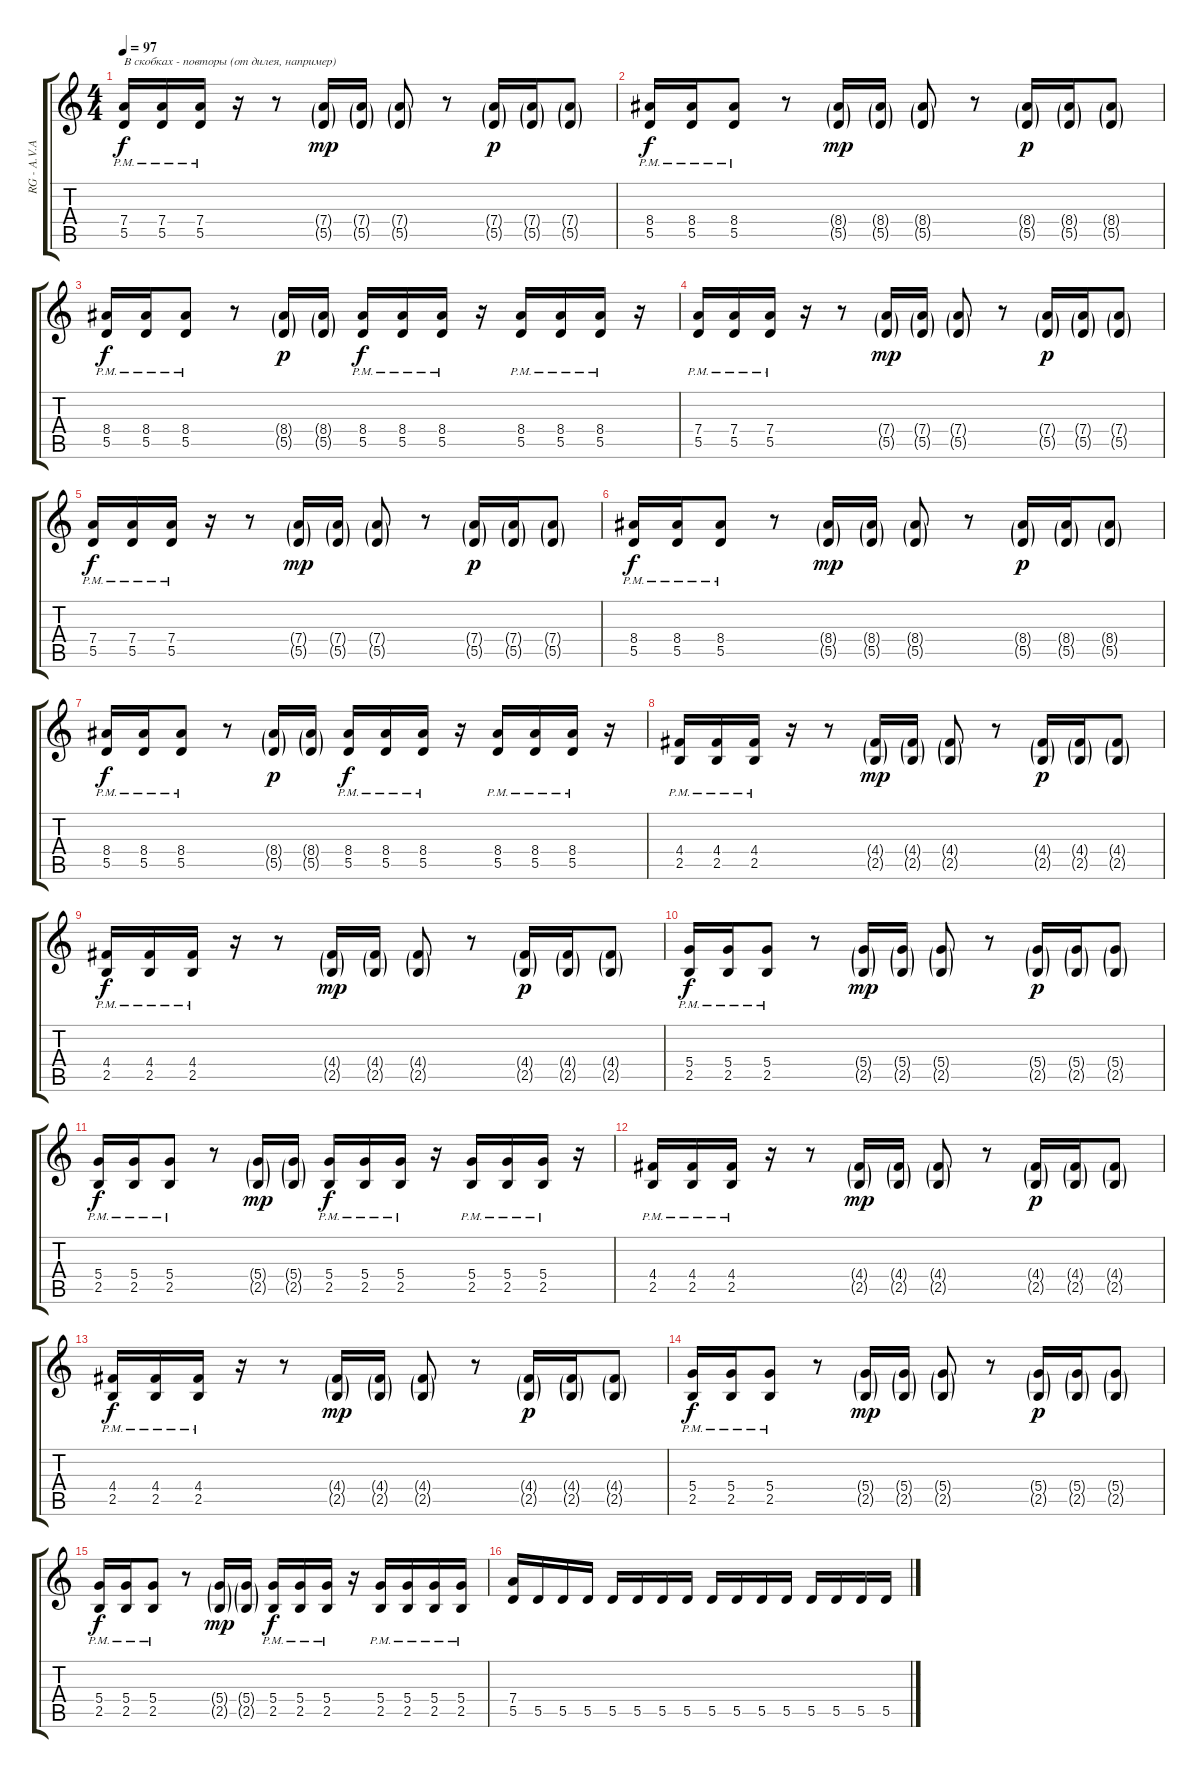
\track ("RG - tamonoff" "RG - A.V.A") {instrument distortionguitar}
\staff {score tabs}
\tuning (E4 B3 G3 D3 A2 E2) {hide}
\ts (4 4)
\tempo 97
\clef g2
\ks c
(7.4{pm} 5.5{pm}).16{txt "В скобках - повторы (от дилея, например)" dy f} (7.4{pm} 5.5{pm}).16 (7.4{pm} 5.5{pm}).16 r.16 r.8 (7.4{g} 5.5{g}).16{dy mp} (7.4{g} 5.5{g}).16 (7.4{g} 5.5{g}).8 r.8 (7.4{g} 5.5{g}).16{dy p} (7.4{g} 5.5{g}).16 (7.4{g} 5.5{g}).8 |
(8.4{pm} 5.5{pm}).16{dy f} (8.4{pm} 5.5{pm}).16 (8.4{pm} 5.5{pm}).8 r.8 (8.4{g} 5.5{g}).16{dy mp} (8.4{g} 5.5{g}).16 (8.4{g} 5.5{g}).8 r.8 (8.4{g} 5.5{g}).16{dy p} (8.4{g} 5.5{g}).16 (8.4{g} 5.5{g}).8 |
(8.4{pm} 5.5{pm}).16{dy f} (8.4{pm} 5.5{pm}).16 (8.4{pm} 5.5{pm}).8 r.8 (8.4{g} 5.5{g}).16{dy p} (8.4{g} 5.5{g}).16 (8.4{pm} 5.5{pm}).16{dy f} (8.4{pm} 5.5{pm}).16 (8.4{pm} 5.5{pm}).16 r.16 (8.4{pm} 5.5{pm}).16 (8.4{pm} 5.5{pm}).16 (8.4{pm} 5.5{pm}).16 r.16 |
(7.4{pm} 5.5{pm}).16 (7.4{pm} 5.5{pm}).16 (7.4{pm} 5.5{pm}).16 r.16 r.8 (7.4{g} 5.5{g}).16{dy mp} (7.4{g} 5.5{g}).16 (7.4{g} 5.5{g}).8 r.8 (7.4{g} 5.5{g}).16{dy p} (7.4{g} 5.5{g}).16 (7.4{g} 5.5{g}).8 |
(7.4{pm} 5.5{pm}).16{dy f} (7.4{pm} 5.5{pm}).16 (7.4{pm} 5.5{pm}).16 r.16 r.8 (7.4{g} 5.5{g}).16{dy mp} (7.4{g} 5.5{g}).16 (7.4{g} 5.5{g}).8 r.8 (7.4{g} 5.5{g}).16{dy p} (7.4{g} 5.5{g}).16 (7.4{g} 5.5{g}).8 |
(8.4{pm} 5.5{pm}).16{dy f} (8.4{pm} 5.5{pm}).16 (8.4{pm} 5.5{pm}).8 r.8 (8.4{g} 5.5{g}).16{dy mp} (8.4{g} 5.5{g}).16 (8.4{g} 5.5{g}).8 r.8 (8.4{g} 5.5{g}).16{dy p} (8.4{g} 5.5{g}).16 (8.4{g} 5.5{g}).8 |
(8.4{pm} 5.5{pm}).16{dy f} (8.4{pm} 5.5{pm}).16 (8.4{pm} 5.5{pm}).8 r.8 (8.4{g} 5.5{g}).16{dy p} (8.4{g} 5.5{g}).16 (8.4{pm} 5.5{pm}).16{dy f} (8.4{pm} 5.5{pm}).16 (8.4{pm} 5.5{pm}).16 r.16 (8.4{pm} 5.5{pm}).16 (8.4{pm} 5.5{pm}).16 (8.4{pm} 5.5{pm}).16 r.16 |
(4.4{pm} 2.5{pm}).16 (4.4{pm} 2.5{pm}).16 (4.4{pm} 2.5{pm}).16 r.16 r.8 (4.4{g} 2.5{g}).16{dy mp} (4.4{g} 2.5{g}).16 (4.4{g} 2.5{g}).8 r.8 (4.4{g} 2.5{g}).16{dy p} (4.4{g} 2.5{g}).16 (4.4{g} 2.5{g}).8 |
(4.4{pm} 2.5{pm}).16{dy f} (4.4{pm} 2.5{pm}).16 (4.4{pm} 2.5{pm}).16 r.16 r.8 (4.4{g} 2.5{g}).16{dy mp} (4.4{g} 2.5{g}).16 (4.4{g} 2.5{g}).8 r.8 (4.4{g} 2.5{g}).16{dy p} (4.4{g} 2.5{g}).16 (4.4{g} 2.5{g}).8 |
(5.4{pm} 2.5{pm}).16{dy f} (5.4{pm} 2.5{pm}).16 (5.4{pm} 2.5{pm}).8 r.8 (5.4{g} 2.5{g}).16{dy mp} (5.4{g} 2.5{g}).16 (5.4{g} 2.5{g}).8 r.8 (5.4{g} 2.5{g}).16{dy p} (5.4{g} 2.5{g}).16 (5.4{g} 2.5{g}).8 |
(5.4{pm} 2.5{pm}).16{dy f} (5.4{pm} 2.5{pm}).16 (5.4{pm} 2.5{pm}).8 r.8 (5.4{g} 2.5{g}).16{dy mp} (5.4{g} 2.5{g}).16 (5.4{pm} 2.5{pm}).16{dy f} (5.4{pm} 2.5{pm}).16 (5.4{pm} 2.5{pm}).16 r.16 (5.4{pm} 2.5{pm}).16 (5.4{pm} 2.5{pm}).16 (5.4{pm} 2.5{pm}).16 r.16 |
(4.4{pm} 2.5{pm}).16 (4.4{pm} 2.5{pm}).16 (4.4{pm} 2.5{pm}).16 r.16 r.8 (4.4{g} 2.5{g}).16{dy mp} (4.4{g} 2.5{g}).16 (4.4{g} 2.5{g}).8 r.8 (4.4{g} 2.5{g}).16{dy p} (4.4{g} 2.5{g}).16 (4.4{g} 2.5{g}).8 |
(4.4{pm} 2.5{pm}).16{dy f} (4.4{pm} 2.5{pm}).16 (4.4{pm} 2.5{pm}).16 r.16 r.8 (4.4{g} 2.5{g}).16{dy mp} (4.4{g} 2.5{g}).16 (4.4{g} 2.5{g}).8 r.8 (4.4{g} 2.5{g}).16{dy p} (4.4{g} 2.5{g}).16 (4.4{g} 2.5{g}).8 |
(5.4{pm} 2.5{pm}).16{dy f} (5.4{pm} 2.5{pm}).16 (5.4{pm} 2.5{pm}).8 r.8 (5.4{g} 2.5{g}).16{dy mp} (5.4{g} 2.5{g}).16 (5.4{g} 2.5{g}).8 r.8 (5.4{g} 2.5{g}).16{dy p} (5.4{g} 2.5{g}).16 (5.4{g} 2.5{g}).8 |
(5.4{pm} 2.5{pm}).16{dy f} (5.4{pm} 2.5{pm}).16 (5.4{pm} 2.5{pm}).8 r.8 (5.4{g} 2.5{g}).16{dy mp} (5.4{g} 2.5{g}).16 (5.4{pm} 2.5{pm}).16{dy f} (5.4{pm} 2.5{pm}).16 (5.4{pm} 2.5{pm}).16 r.16 (5.4{pm} 2.5{pm}).16 (5.4{pm} 2.5{pm}).16 (5.4{pm} 2.5{pm}).16 (5.4{pm} 2.5{pm}).16 |
(7.4 5.5).16 5.5.16 5.5.16 5.5.16 5.5.16 5.5.16 5.5.16 5.5.16 5.5.16 5.5.16 5.5.16 5.5.16 5.5.16 5.5.16 5.5.16 5.5.16
